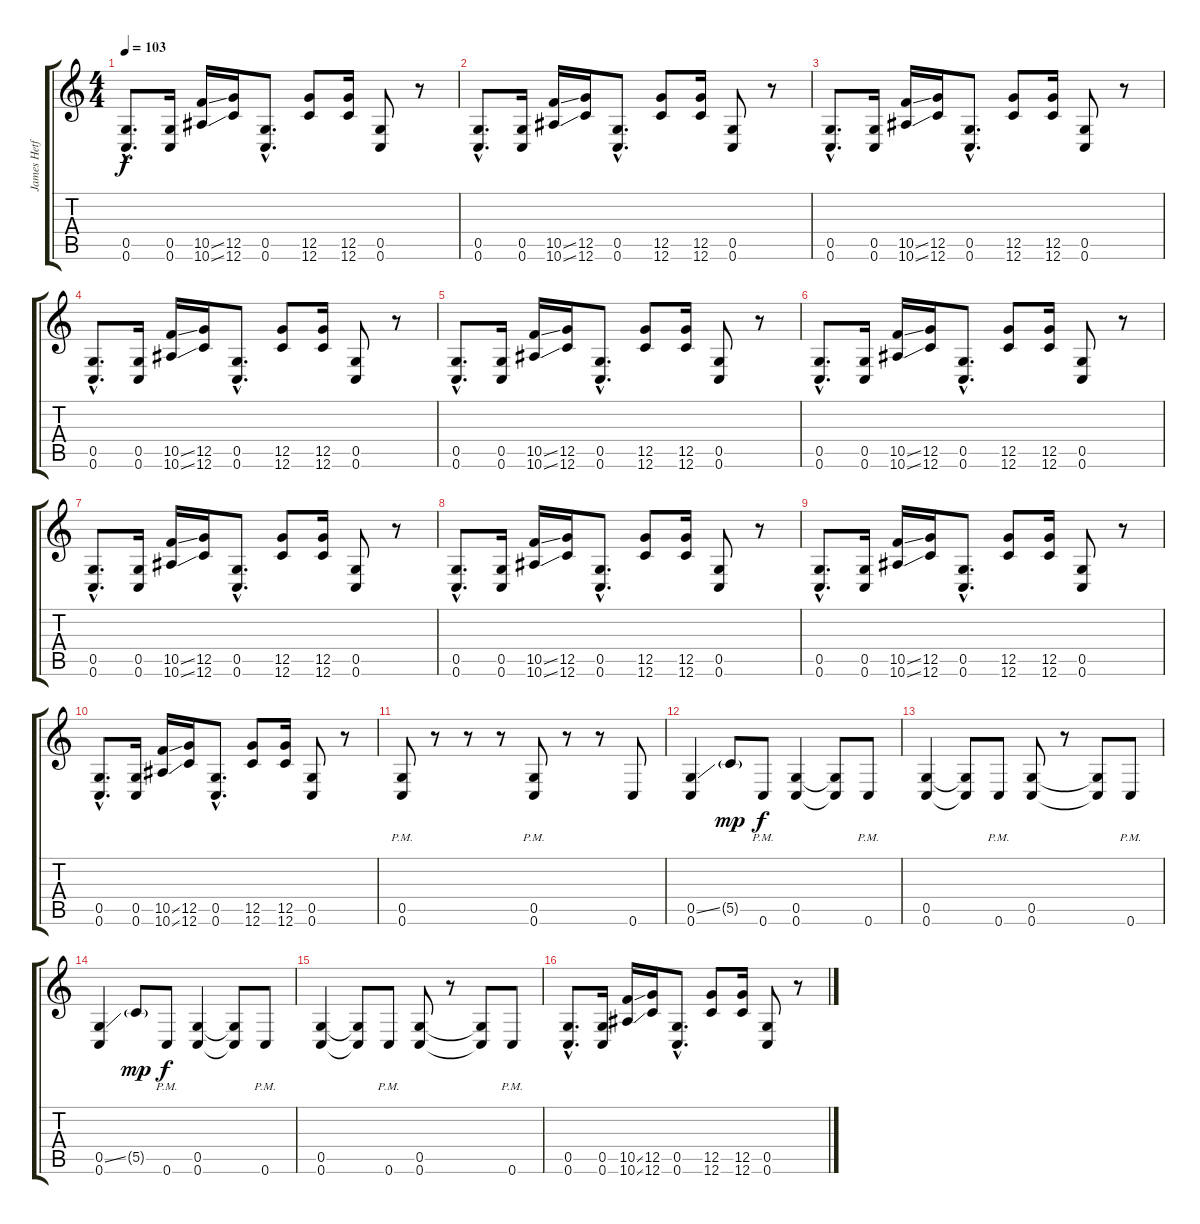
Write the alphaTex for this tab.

\track ("James Hetfield" "James Hetf") {instrument distortionguitar}
\staff {score tabs}
\tuning (D4 A3 F3 D3 G2 C2) {hide}
\ts (4 4)
\tempo 103
\clef g2
\ks c
(0.5{hac} 0.6{hac}).8{d dy f} (0.5 0.6).16 (10.5{ss} 10.6{ss}).16 (12.5 12.6).16 (0.5{hac} 0.6{hac}).8{d} (12.5 12.6).8 (12.5 12.6).16 (0.5 0.6).8 r.8 |
(0.5{hac} 0.6{hac}).8{d} (0.5 0.6).16 (10.5{ss} 10.6{ss}).16 (12.5 12.6).16 (0.5{hac} 0.6{hac}).8{d} (12.5 12.6).8 (12.5 12.6).16 (0.5 0.6).8 r.8 |
(0.5{hac} 0.6{hac}).8{d} (0.5 0.6).16 (10.5{ss} 10.6{ss}).16 (12.5 12.6).16 (0.5{hac} 0.6{hac}).8{d} (12.5 12.6).8 (12.5 12.6).16 (0.5 0.6).8 r.8 |
(0.5{hac} 0.6{hac}).8{d} (0.5 0.6).16 (10.5{ss} 10.6{ss}).16 (12.5 12.6).16 (0.5{hac} 0.6{hac}).8{d} (12.5 12.6).8 (12.5 12.6).16 (0.5 0.6).8 r.8 |
(0.5{hac} 0.6{hac}).8{d} (0.5 0.6).16 (10.5{ss} 10.6{ss}).16 (12.5 12.6).16 (0.5{hac} 0.6{hac}).8{d} (12.5 12.6).8 (12.5 12.6).16 (0.5 0.6).8 r.8 |
(0.5{hac} 0.6{hac}).8{d} (0.5 0.6).16 (10.5{ss} 10.6{ss}).16 (12.5 12.6).16 (0.5{hac} 0.6{hac}).8{d} (12.5 12.6).8 (12.5 12.6).16 (0.5 0.6).8 r.8 |
(0.5{hac} 0.6{hac}).8{d} (0.5 0.6).16 (10.5{ss} 10.6{ss}).16 (12.5 12.6).16 (0.5{hac} 0.6{hac}).8{d} (12.5 12.6).8 (12.5 12.6).16 (0.5 0.6).8 r.8 |
(0.5{hac} 0.6{hac}).8{d} (0.5 0.6).16 (10.5{ss} 10.6{ss}).16 (12.5 12.6).16 (0.5{hac} 0.6{hac}).8{d} (12.5 12.6).8 (12.5 12.6).16 (0.5 0.6).8 r.8 |
(0.5{hac} 0.6{hac}).8{d} (0.5 0.6).16 (10.5{ss} 10.6{ss}).16 (12.5 12.6).16 (0.5{hac} 0.6{hac}).8{d} (12.5 12.6).8 (12.5 12.6).16 (0.5 0.6).8 r.8 |
(0.5{hac} 0.6{hac}).8{d} (0.5 0.6).16 (10.5{ss} 10.6{ss}).16 (12.5 12.6).16 (0.5{hac} 0.6{hac}).8{d} (12.5 12.6).8 (12.5 12.6).16 (0.5 0.6).8 r.8 |
(0.5{pm} 0.6{pm}).8 r.8 r.8 r.8 (0.5{pm} 0.6{pm}).8 r.8 r.8 0.6.8 |
(0.5{ss} 0.6).4 5.5{g}.8{dy mp} 0.6{pm}.8{dy f} (0.5 0.6).4 (0.5{t} 0.6{t}).8 0.6{pm}.8 |
(0.5 0.6).4 (0.5{t} 0.6{t}).8 0.6{pm}.8 (0.5 0.6).8 r.8 (0.5{t} 0.6{t}).8 0.6{pm}.8 |
(0.5{ss} 0.6).4 5.5{g}.8{dy mp} 0.6{pm}.8{dy f} (0.5 0.6).4 (0.5{t} 0.6{t}).8 0.6{pm}.8 |
(0.5 0.6).4 (0.5{t} 0.6{t}).8 0.6{pm}.8 (0.5 0.6).8 r.8 (0.5{t} 0.6{t}).8 0.6{pm}.8 |
(0.5{hac} 0.6{hac}).8{d} (0.5 0.6).16 (10.5{ss} 10.6{ss}).16 (12.5 12.6).16 (0.5{hac} 0.6{hac}).8{d} (12.5 12.6).8 (12.5 12.6).16 (0.5 0.6).8 r.8
